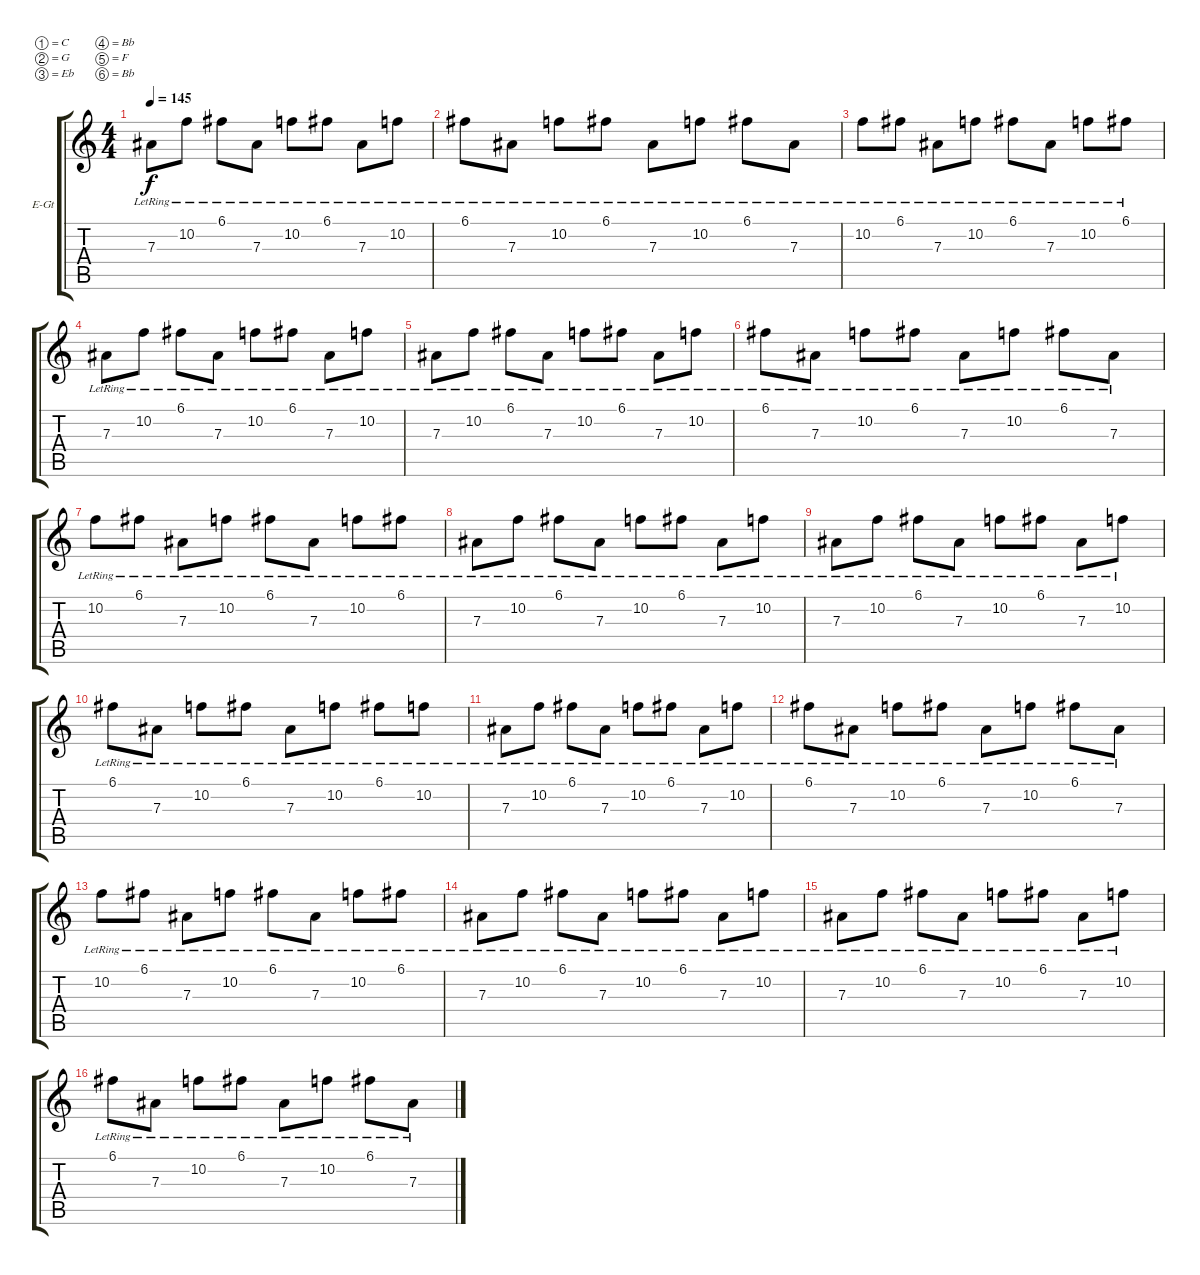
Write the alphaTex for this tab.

\bracketExtendMode groupsimilarinstruments
\firstSystemTrackNameOrientation horizontal
\otherSystemsTrackNameOrientation horizontal
\track ("Clean gtr" "E-Gt") {instrument electricguitarclean}
\staff {score tabs}
\tuning (C4 G3 Eb3 Bb2 F2 Bb1)
\ts (4 4)
\tempo 145
\clef g2
\ks c
7.3{lr}.8{dy f} 10.2{lr}.8 6.1{lr}.8 7.3{lr}.8 10.2{lr}.8 6.1{lr}.8 7.3{lr}.8 10.2{lr}.8 |
6.1{lr}.8 7.3{lr}.8 10.2{lr}.8 6.1{lr}.8 7.3{lr}.8 10.2{lr}.8 6.1{lr}.8 7.3{lr}.8 |
10.2{lr}.8 6.1{lr}.8 7.3{lr}.8 10.2{lr}.8 6.1{lr}.8 7.3{lr}.8 10.2{lr}.8 6.1{lr}.8 |
7.3{lr}.8 10.2{lr}.8 6.1{lr}.8 7.3{lr}.8 10.2{lr}.8 6.1{lr}.8 7.3{lr}.8 10.2{lr}.8 |
7.3{lr}.8 10.2{lr}.8 6.1{lr}.8 7.3{lr}.8 10.2{lr}.8 6.1{lr}.8 7.3{lr}.8 10.2{lr}.8 |
6.1{lr}.8 7.3{lr}.8 10.2{lr}.8 6.1{lr}.8 7.3{lr}.8 10.2{lr}.8 6.1{lr}.8 7.3{lr}.8 |
10.2{lr}.8 6.1{lr}.8 7.3{lr}.8 10.2{lr}.8 6.1{lr}.8 7.3{lr}.8 10.2{lr}.8 6.1{lr}.8 |
7.3{lr}.8 10.2{lr}.8 6.1{lr}.8 7.3{lr}.8 10.2{lr}.8 6.1{lr}.8 7.3{lr}.8 10.2{lr}.8 |
7.3{lr}.8 10.2{lr}.8 6.1{lr}.8 7.3{lr}.8 10.2{lr}.8 6.1{lr}.8 7.3{lr}.8 10.2{lr}.8 |
6.1{lr}.8 7.3{lr}.8 10.2{lr}.8 6.1{lr}.8 7.3{lr}.8 10.2{lr}.8 6.1{lr}.8 10.2{lr}.8 |
7.3{lr}.8 10.2{lr}.8 6.1{lr}.8 7.3{lr}.8 10.2{lr}.8 6.1{lr}.8 7.3{lr}.8 10.2{lr}.8 |
6.1{lr}.8 7.3{lr}.8 10.2{lr}.8 6.1{lr}.8 7.3{lr}.8 10.2{lr}.8 6.1{lr}.8 7.3{lr}.8 |
10.2{lr}.8 6.1{lr}.8 7.3{lr}.8 10.2{lr}.8 6.1{lr}.8 7.3{lr}.8 10.2{lr}.8 6.1{lr}.8 |
7.3{lr}.8 10.2{lr}.8 6.1{lr}.8 7.3{lr}.8 10.2{lr}.8 6.1{lr}.8 7.3{lr}.8 10.2{lr}.8 |
7.3{lr}.8 10.2{lr}.8 6.1{lr}.8 7.3{lr}.8 10.2{lr}.8 6.1{lr}.8 7.3{lr}.8 10.2{lr}.8 |
6.1{lr}.8 7.3{lr}.8 10.2{lr}.8 6.1{lr}.8 7.3{lr}.8 10.2{lr}.8 6.1{lr}.8 7.3{lr}.8
